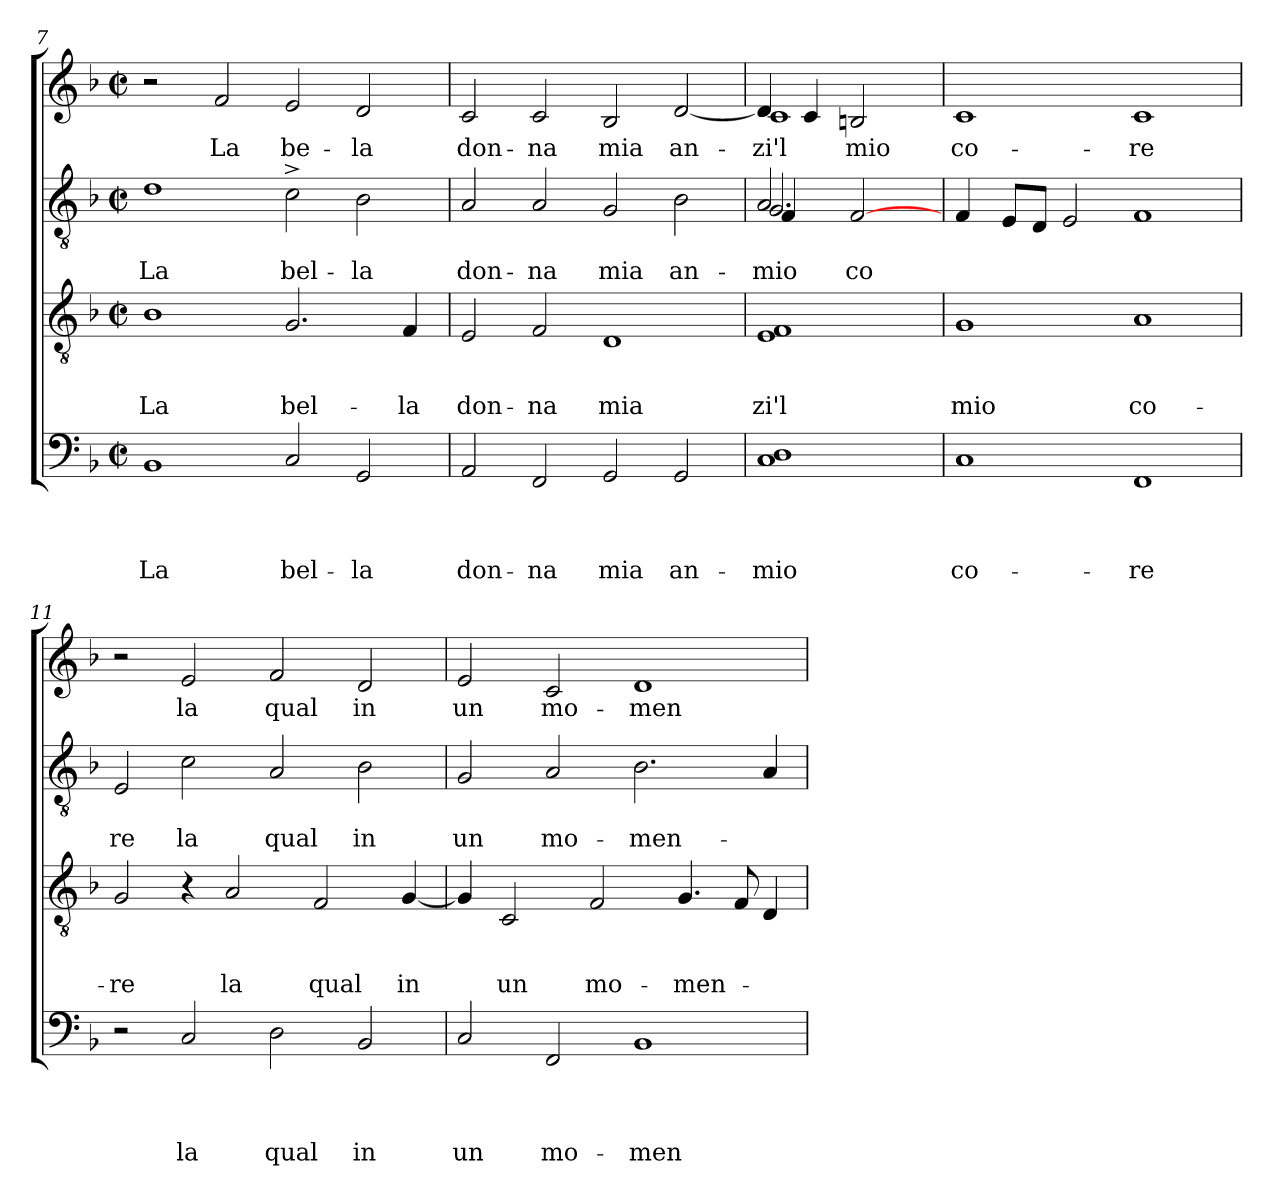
**kern	**text	**text	**text	**text	**kern	**text	**text	**text	**kern	**text	**text	**kern	**text
*part4	*part4	*part4	*part4	*part4	*part3	*part3	*part3	*part3	*part2	*part2	*part2	*part1	*part1
*staff4	*staff4	*staff4	*staff4	*staff4	*staff3	*staff3	*staff3	*staff3	*staff2	*staff2	*staff2	*staff1	*staff1
*clefF4	*	*	*	*	*clefGv2	*	*	*	*clefGv2	*	*	*clefG2	*
*k[b-]	*	*	*	*	*k[b-]	*	*	*	*k[b-]	*	*	*k[b-]	*
*F:	*	*	*	*	*F:	*	*	*	*F:	*	*	*F:	*
*M2/2	*	*	*	*	*M2/2	*	*	*	*M2/2	*	*	*M2/2	*
*met(c|)	*	*	*	*	*met(c|)	*	*	*	*met(c|)	*	*	*met(c|)	*
=7	=7	=7	=7	=7	=7	=7	=7	=7	=7	=7	=7	=7	=7
!	!	!	!	!LO:LY:b	!	!	!	!LO:LY:b	!	!	!LO:LY:b	!	!
1BB-	.	.	.	La	1B-	.	.	La	1d	.	La	2r	.
!	!	!	!	!	!	!	!	!	!	!	!	!	!LO:LY:b
.	.	.	.	.	.	.	.	.	.	.	.	2f/	La
!	!	!	!	!LO:LY:b	!	!	!	!LO:LY:b	!	!	!LO:LY:b	!	!LO:LY:b
2C/	.	.	.	bel-	2.G/	.	.	bel-	2c^>\	.	bel-	2e/	be-
!	!	!	!	!LO:LY:b	!	!	!	!	!	!	!LO:LY:b	!	!LO:LY:b
2GG/	.	.	.	-la	.	.	.	.	2B-\	.	-la	2d/	-la
!	!	!	!	!	!	!	!	!LO:LY:b	!	!	!	!	!
.	.	.	.	.	4F/	.	.	-la	.	.	.	.	.
=8	=8	=8	=8	=8	=8	=8	=8	=8	=8	=8	=8	=8	=8
!	!	!	!	!LO:LY:b	!	!	!	!LO:LY:b	!	!	!LO:LY:b	!	!LO:LY:b
2AA/	.	.	.	don-	2E/	.	.	don-	2A/	.	don-	2c/	don-
!	!	!	!	!LO:LY:b:rj	!	!	!	!LO:LY:b:rj	!	!	!LO:LY:b:rj	!	!LO:LY:b:rj
2FF/	.	.	.	-na	2F/	.	.	-na	2A/	.	-na	2c/	-na
!	!	!	!	!LO:LY:b	!	!	!	!LO:LY:b	!	!	!LO:LY:b	!	!LO:LY:b
2GG/	.	.	.	mia	1D	.	.	mia	2G/	.	mia	2B-/	mia
!	!	!	!	!LO:LY:b	!	!	!	!	!	!	!LO:LY:b	!	!LO:LY:b
2GG/	.	.	.	an-	.	.	.	.	2B-\	.	an-	[<2d/	an-
=9	=9	=9	=9	=9	=9	=9	=9	=9	=9	=9	=9	=9	=9
!	!	!	!	!LO:LY:b	!	!	!	!LO:LY:b	!	!	!LO:LY:b	!	!
*	*	*	*	*	*	*	*	*	*^	*	*	*	*
!	!	!	!	!	!	!	!	!	!	!	!	!LO:LY:b	!	!LO:LY:b
*	*	*	*	*	*	*	*	*	*	*^	*	*	*^	*
1C 1D	.	.	.	mio	1E 1F	.	.	-zi'l	2A/	2.G/	4F/	.	mio	4d/]	1c	zi'l
.	.	.	.	.	.	.	.	.	.	.	4ryy	.	.	4c/	.	.
!	!	!	!	!	!	!	!	!	!	!	!	!	!LO:LY:b	!	!	!LO:LY:b
.	.	.	.	.	.	.	.	.	2ryy	.	[<2F/	.	co-	2Bni/	.	-mio
.	.	.	.	.	.	.	.	.	.	4ryy	.	.	.	.	.	.
*	*	*	*	*	*	*	*	*	*	*v	*v	*	*	*	*	*
*	*	*	*	*	*	*	*	*	*	*	*	*	*v	*v	*
=10	=10	=10	=10	=10	=10	=10	=10	=10	=10	=10	=10	=10	=10	=10
!	!	!	!	!LO:LY:b	!	!	!	!LO:LY:b	!	!	!	!	!	!LO:LY:b
*	*	*	*	*	*	*	*	*	*v	*v	*	*	*	*
1C	.	.	.	co-	1G	.	.	mio	4F/	.	.	1c	co-
.	.	.	.	.	.	.	.	.	8E/L	.	.	.	.
.	.	.	.	.	.	.	.	.	8D/J	.	.	.	.
.	.	.	.	.	.	.	.	.	2E/	.	.	.	.
!	!	!	!	!LO:LY:b	!	!	!	!LO:LY:b	!	!	!	!	!LO:LY:b
1FF	.	.	.	-re	1A	.	.	co-	1F	.	.	1c	-re
!!LO:LB:g=z
=11	=11	=11	=11	=11	=11	=11	=11	=11	=11	=11	=11	=11	=11
!	!	!	!	!	!	!	!	!LO:LY:b	!	!	!LO:LY:b	!	!
2r	.	.	.	.	2G/	.	.	-re	2E/	.	-re	2r	.
!	!	!	!	!LO:LY:b	!	!	!	!	!	!	!LO:LY:b	!	!LO:LY:b
2C/	.	.	.	la	4r	.	.	.	2c\	.	la	2e/	la
!	!	!	!	!	!	!	!	!LO:LY:b	!	!	!	!	!
.	.	.	.	.	2A/	.	.	la	.	.	.	.	.
!	!	!	!	!LO:LY:b	!	!	!	!	!	!	!LO:LY:b	!	!LO:LY:b
2D\	.	.	.	qual	.	.	.	.	2A/	.	qual	2f/	qual
!	!	!	!	!	!	!	!	!LO:LY:b	!	!	!	!	!
.	.	.	.	.	2F/	.	.	qual	.	.	.	.	.
!	!	!	!	!LO:LY:b	!	!	!	!	!	!	!LO:LY:b	!	!LO:LY:b
2BB-/	.	.	.	in	.	.	.	.	2B-\	.	in	2d/	in
!	!	!	!	!	!	!	!	!LO:LY:b	!	!	!	!	!
.	.	.	.	.	[<4G/	.	.	in	.	.	.	.	.
=12	=12	=12	=12	=12	=12	=12	=12	=12	=12	=12	=12	=12	=12
!	!	!	!	!LO:LY:b	!	!	!	!	!	!	!LO:LY:b	!	!LO:LY:b
2C/	.	.	.	un	4G/]	.	.	.	2G/	.	un	2e/	un
!	!	!	!	!	!	!	!	!LO:LY:b	!	!	!	!	!
.	.	.	.	.	2C/	.	.	un	.	.	.	.	.
!	!	!	!	!LO:LY:b	!	!	!	!	!	!	!LO:LY:b	!	!LO:LY:b
2FF/	.	.	.	mo-	.	.	.	.	2A/	.	mo-	2c/	mo-
!	!	!	!	!	!	!	!	!LO:LY:b	!	!	!	!	!
.	.	.	.	.	2F/	.	.	mo-	.	.	.	.	.
!	!	!	!	!LO:LY:b	!	!	!	!	!	!	!LO:LY:b	!	!LO:LY:b
1BB-	.	.	.	-men-	.	.	.	.	2.B-\	.	-men-	1d	-men-
!	!	!	!	!	!	!	!	!LO:LY:b	!	!	!	!	!
.	.	.	.	.	4.G/	.	.	-men-	.	.	.	.	.
.	.	.	.	.	8F/	.	.	.	.	.	.	.	.
.	.	.	.	.	4D/	.	.	.	4A/	.	.	.	.
=	=	=	=	=	=	=	=	=	=	=	=	=	=
*-	*-	*-	*-	*-	*-	*-	*-	*-	*-	*-	*-	*-	*-
